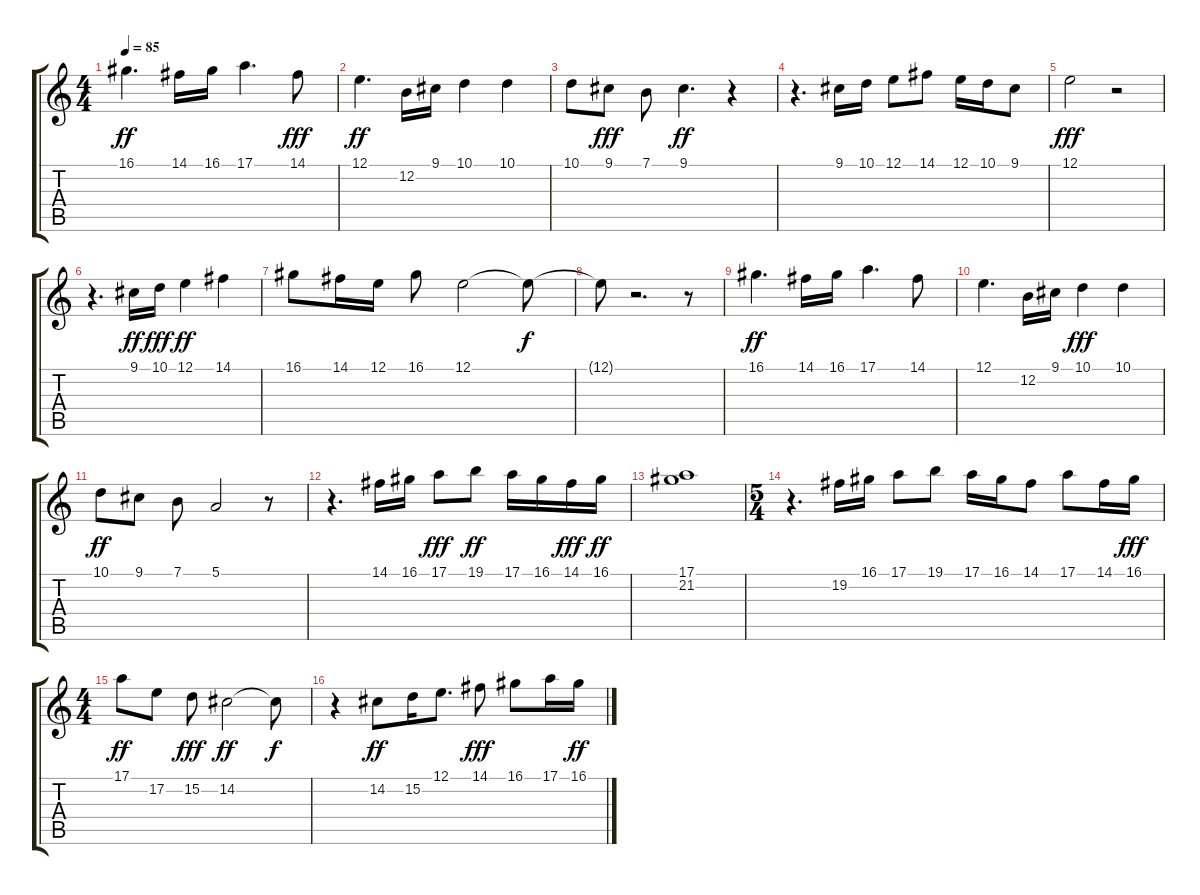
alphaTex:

\track "" {instrument voiceoohs}
\staff {score tabs}
\tuning (E4 B3 G3 D3 A2 E2) {hide}
\ts (4 4)
\tempo 85
\clef g2
\ks c
16.1.4{d dy ff} 14.1.16 16.1.16 17.1.4{d} 14.1.8{dy fff} |
12.1.4{d dy ff} 12.2.16 9.1.16 10.1.4 10.1.4 |
10.1.8 9.1.8{dy fff} 7.1.8 9.1.4{d dy ff} r.4 |
r.4{d} 9.1.16 10.1.16 12.1.8 14.1.8 12.1.16 10.1.16 9.1.8 |
12.1.2{dy fff} r.2 |
r.4{d} 9.1.16{dy ff} 10.1.16{dy fff} 12.1.4{dy ff} 14.1.4 |
16.1.8 14.1.16 12.1.16 16.1.8 12.1.2 12.1{t}.8{dy f} |
12.1{t}.8 r.2{d} r.8 |
16.1.4{d dy ff} 14.1.16 16.1.16 17.1.4{d} 14.1.8 |
12.1.4{d} 12.2.16 9.1.16 10.1.4{dy fff} 10.1.4 |
10.1.8{dy ff} 9.1.8 7.1.8 5.1.2 r.8 |
r.4{d} 14.1.16 16.1.16 17.1.8{dy fff} 19.1.8{dy ff} 17.1.16 16.1.16 14.1.16{dy fff} 16.1.16{dy ff} |
(17.1 21.2).1 |
\ts (5 4)
r.4{d} 19.2.16 16.1.16 17.1.8 19.1.8 17.1.16 16.1.16 14.1.8 17.1.8 14.1.16 16.1.16{dy fff} |
\ts (4 4)
17.1.8{dy ff} 17.2.8 15.2.8{dy fff} 14.2.2{dy ff} 14.2{t}.8{dy f} |
r.4 14.2.8{dy ff} 15.2.16 12.1.8{d} 14.1.8{dy fff} 16.1.8 17.1.16 16.1.16{dy ff}
